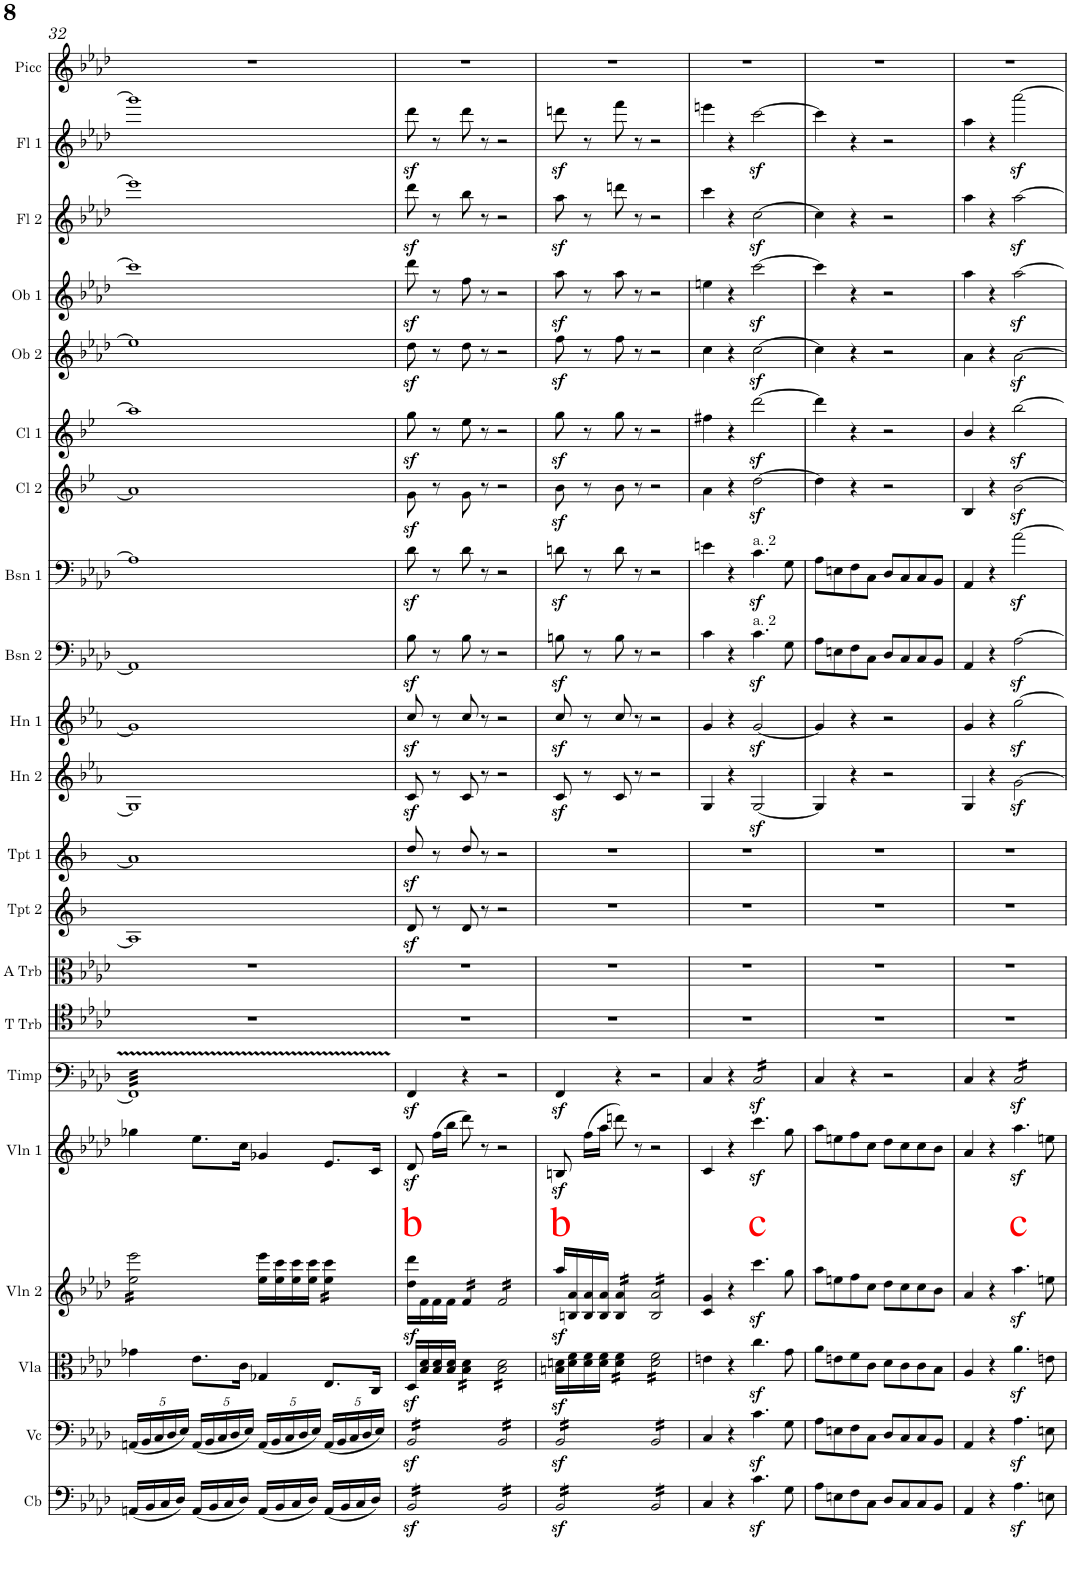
**kern	**kern	**kern	**kern	**kern	**text	**kern	**kern	**kern	**kern	**kern	**kern	**kern	**kern	**kern	**kern	**kern	**kern	**kern	**kern	**kern	**kern
*part21	*part20	*part19	*part18	*part17	*part17	*part16	*part15	*part14	*part13	*part12	*part11	*part10	*part9	*part8	*part7	*part6	*part5	*part4	*part3	*part2	*part1
*staff21	*staff20	*staff19	*staff18	*staff17	*staff17	*staff16	*staff15	*staff14	*staff13	*staff12	*staff11	*staff10	*staff9	*staff8	*staff7	*staff6	*staff5	*staff4	*staff3	*staff2	*staff1
*I"Contrabass	*I"Violoncello	*I"Viola	*I"Violin 2	*I"Violin 1	*	*I"Timpani	*I"Tenor Trombone	*I"Alto Trombone	*I"Eb Trumpet 2	*I"Eb Trumpet 1	*I"F Horn 2	*I"F Horn 1	*I"Bassoon 2	*I"Bassoon 1	*I"Bb Clarinet 2	*I"Bb Clarinet 1	*I"Oboe 2	*I"Oboe 1	*I"Flute 2	*I"Flute 1	*I"Piccolo
*I'Cb	*I'Vc	*I'Vla	*I'Vln 2	*I'Vln 1	*	*I'Timp	*I'T Trb	*I'A Trb	*I'Tpt 2	*I'Tpt 1	*I'Hn 2	*I'Hn 1	*I'Bsn 2	*I'Bsn 1	*I'Cl 2	*I'Cl 1	*I'Ob 2	*I'Ob 1	*I'Fl 2	*I'Fl 1	*I'Picc
!!LO:PB:g=z
*clefF4	*clefF4	*clefC3	*clefG2	*clefG2	*	*clefF4	*clefC4	*clefC3	*clefG2	*clefG2	*clefG2	*clefG2	*clefF4	*clefF4	*clefG2	*clefG2	*clefG2	*clefG2	*clefG2	*clefG2	*clefG2
*Trd7c12	*	*	*	*	*	*	*	*	*Trd-2c-3	*Trd-2c-3	*Trd4c7	*Trd4c7	*	*	*Trd1c2	*Trd1c2	*	*	*	*	*Trd-7c-12
*k[b-e-a-d-]	*k[b-e-a-d-]	*k[b-e-a-d-]	*k[b-e-a-d-]	*k[b-e-a-d-]	*	*k[b-e-a-d-]	*k[b-e-a-d-]	*k[b-e-a-d-]	*k[b-]	*k[b-]	*k[b-e-a-]	*k[b-e-a-]	*k[b-e-a-d-]	*k[b-e-a-d-]	*k[b-e-]	*k[b-e-]	*k[b-e-a-d-]	*k[b-e-a-d-]	*k[b-e-a-d-]	*k[b-e-a-d-]	*k[b-e-a-d-]
*M4/4	*M4/4	*M4/4	*M4/4	*M4/4	*	*M4/4	*M4/4	*M4/4	*M4/4	*M4/4	*M4/4	*M4/4	*M4/4	*M4/4	*M4/4	*M4/4	*M4/4	*M4/4	*M4/4	*M4/4	*M4/4
*met(c)	*met(c)	*met(c)	*met(c)	*met(c)	*	*met(c)	*met(c)	*met(c)	*met(c)	*met(c)	*met(c)	*met(c)	*met(c)	*met(c)	*met(c)	*met(c)	*met(c)	*met(c)	*met(c)	*met(c)	*met(c)
*	*Xbrackettup	*	*	*	*	*	*	*	*	*	*	*	*	*	*	*	*	*	*	*	*
=32	=32	=32	=32	=32	=32	=32	=32	=32	=32	=32	=32	=32	=32	=32	=32	=32	=32	=32	=32	=32	=32
*	*	*	*tremolo	*	*	*	*	*	*	*	*	*	*	*	*	*	*	*	*	*	*
*	*	*	*	*	*	*tremolo	*	*	*	*	*	*	*	*	*	*	*	*	*	*	*
(16AAn/LL	(20AAn/LL	4g-X\	16ee-\ 16eee-\LL	4gg-X\	.	32FF]LLL	1r	1r	1A]	1a]	1G]	1g]	1AA]	1A]	1a-]	1aa-]	1ee-]	1ccc]	1eee-]	1ggg-]	1r
.	.	.	.	.	.	32FF	.	.	.	.	.	.	.	.	.	.	.	.	.	.	.
.	20BB-/	.	.	.	.	.	.	.	.	.	.	.	.	.	.	.	.	.	.	.	.
16BB-/	.	.	16ee-\ 16eee-\	.	.	32FF	.	.	.	.	.	.	.	.	.	.	.	.	.	.	.
.	.	.	.	.	.	32FF	.	.	.	.	.	.	.	.	.	.	.	.	.	.	.
.	20C/	.	.	.	.	.	.	.	.	.	.	.	.	.	.	.	.	.	.	.	.
16C/	.	.	16ee-\ 16eee-\	.	.	32FF	.	.	.	.	.	.	.	.	.	.	.	.	.	.	.
.	20D-/	.	.	.	.	.	.	.	.	.	.	.	.	.	.	.	.	.	.	.	.
.	.	.	.	.	.	32FF	.	.	.	.	.	.	.	.	.	.	.	.	.	.	.
16D-/JJ)	.	.	16ee-\ 16eee-\	.	.	32FF	.	.	.	.	.	.	.	.	.	.	.	.	.	.	.
.	20E-/JJ)	.	.	.	.	.	.	.	.	.	.	.	.	.	.	.	.	.	.	.	.
.	.	.	.	.	.	32FF	.	.	.	.	.	.	.	.	.	.	.	.	.	.	.
(16AA/LL	(20AA/LL	8.e-\L	16ee-\ 16eee-\	8.ee-\L	.	32FF	.	.	.	.	.	.	.	.	.	.	.	.	.	.	.
.	.	.	.	.	.	32FF	.	.	.	.	.	.	.	.	.	.	.	.	.	.	.
.	20BB-/	.	.	.	.	.	.	.	.	.	.	.	.	.	.	.	.	.	.	.	.
16BB-/	.	.	16ee-\ 16eee-\	.	.	32FF	.	.	.	.	.	.	.	.	.	.	.	.	.	.	.
.	.	.	.	.	.	32FF	.	.	.	.	.	.	.	.	.	.	.	.	.	.	.
.	20C/	.	.	.	.	.	.	.	.	.	.	.	.	.	.	.	.	.	.	.	.
16C/	.	.	16ee-\ 16eee-\	.	.	32FF	.	.	.	.	.	.	.	.	.	.	.	.	.	.	.
.	20D-/	.	.	.	.	.	.	.	.	.	.	.	.	.	.	.	.	.	.	.	.
.	.	.	.	.	.	32FF	.	.	.	.	.	.	.	.	.	.	.	.	.	.	.
16D-/JJ)	.	16c\Jk	16ee-\ 16eee-\JJ	16cc\Jk	.	32FF	.	.	.	.	.	.	.	.	.	.	.	.	.	.	.
*	*	*	*Xtremolo	*	*	*	*	*	*	*	*	*	*	*	*	*	*	*	*	*	*
.	20E-/JJ)	.	.	.	.	.	.	.	.	.	.	.	.	.	.	.	.	.	.	.	.
.	.	.	.	.	.	32FF	.	.	.	.	.	.	.	.	.	.	.	.	.	.	.
(16AA/LL	(20AA/LL	4G-X/	16ee-\ 16eee-\LL	4g-X/	.	32FF	.	.	.	.	.	.	.	.	.	.	.	.	.	.	.
.	.	.	.	.	.	32FF	.	.	.	.	.	.	.	.	.	.	.	.	.	.	.
.	20BB-/	.	.	.	.	.	.	.	.	.	.	.	.	.	.	.	.	.	.	.	.
16BB-/	.	.	16ee-\ 16ccc\	.	.	32FF	.	.	.	.	.	.	.	.	.	.	.	.	.	.	.
.	.	.	.	.	.	32FF	.	.	.	.	.	.	.	.	.	.	.	.	.	.	.
.	20C/	.	.	.	.	.	.	.	.	.	.	.	.	.	.	.	.	.	.	.	.
16C/	.	.	16ee-\ 16ccc\	.	.	32FF	.	.	.	.	.	.	.	.	.	.	.	.	.	.	.
.	20D-/	.	.	.	.	.	.	.	.	.	.	.	.	.	.	.	.	.	.	.	.
.	.	.	.	.	.	32FF	.	.	.	.	.	.	.	.	.	.	.	.	.	.	.
16D-/JJ)	.	.	16ee-\ 16ccc\JJ	.	.	32FF	.	.	.	.	.	.	.	.	.	.	.	.	.	.	.
.	20E-/JJ)	.	.	.	.	.	.	.	.	.	.	.	.	.	.	.	.	.	.	.	.
.	.	.	.	.	.	32FF	.	.	.	.	.	.	.	.	.	.	.	.	.	.	.
*	*	*	*tremolo	*	*	*	*	*	*	*	*	*	*	*	*	*	*	*	*	*	*
(16AA/LL	(20AA/LL	8.E-/L	16ee-\ 16ccc\LL	8.e-/L	.	32FF	.	.	.	.	.	.	.	.	.	.	.	.	.	.	.
.	.	.	.	.	.	32FF	.	.	.	.	.	.	.	.	.	.	.	.	.	.	.
.	20BB-/	.	.	.	.	.	.	.	.	.	.	.	.	.	.	.	.	.	.	.	.
16BB-/	.	.	16ee-\ 16ccc\	.	.	32FF	.	.	.	.	.	.	.	.	.	.	.	.	.	.	.
.	.	.	.	.	.	32FF	.	.	.	.	.	.	.	.	.	.	.	.	.	.	.
.	20C/	.	.	.	.	.	.	.	.	.	.	.	.	.	.	.	.	.	.	.	.
16C/	.	.	16ee-\ 16ccc\	.	.	32FF	.	.	.	.	.	.	.	.	.	.	.	.	.	.	.
.	20D-/	.	.	.	.	.	.	.	.	.	.	.	.	.	.	.	.	.	.	.	.
.	.	.	.	.	.	32FF	.	.	.	.	.	.	.	.	.	.	.	.	.	.	.
16D-/JJ)	.	16C/Jk	16ee-\ 16ccc\JJ	16c/Jk	.	32FF	.	.	.	.	.	.	.	.	.	.	.	.	.	.	.
*	*	*	*Xtremolo	*	*	*	*	*	*	*	*	*	*	*	*	*	*	*	*	*	*
.	20E-/JJ)	.	.	.	.	.	.	.	.	.	.	.	.	.	.	.	.	.	.	.	.
.	.	.	.	.	.	32FFJJJ	.	.	.	.	.	.	.	.	.	.	.	.	.	.	.
*	*	*	*	*	*	*Xtremolo	*	*	*	*	*	*	*	*	*	*	*	*	*	*	*
=33	=33	=33	=33	=33	=33	=33	=33	=33	=33	=33	=33	=33	=33	=33	=33	=33	=33	=33	=33	=33	=33
!	!	!	!	!	!LO:LY:b:color=#FF0000	!	!	!	!	!	!	!	!	!	!	!	!	!	!	!	!
*tremolo	*	*	*	*	*	*	*	*	*	*	*	*	*	*	*	*	*	*	*	*	*
*	*tremolo	*	*	*	*	*	*	*	*	*	*	*	*	*	*	*	*	*	*	*	*
16BB-z</LL	16BB-z</LL	16D-z</LL	16dd-\z< 16ddd-\z<LL	8d-z</	b	4FFz</	1r	1r	8dz</	8ddz</	8cz</	8ccz</	8B-z<\	8d-z<\	8gz<\	8ggz<\	8dd-z<\	8ddd-z<\	8ddd-z<\	8ddd-z<\	1r
16BB-z</	16BB-z</	16B-/ 16d-/	16f\	.	.	.	.	.	.	.	.	.	.	.	.	.	.	.	.	.	.
16BB-z</	16BB-z</	16B-/ 16d-/	16f\	(16ff\LL	.	.	.	.	8r	8r	8r	8r	8r	8r	8r	8r	8r	8r	8r	8r	.
16BB-z</	16BB-z</	16B-/ 16d-/JJ	16f\JJ	16bb-\JJ	.	.	.	.	.	.	.	.	.	.	.	.	.	.	.	.	.
*	*	*tremolo	*	*	*	*	*	*	*	*	*	*	*	*	*	*	*	*	*	*	*
*	*	*	*tremolo	*	*	*	*	*	*	*	*	*	*	*	*	*	*	*	*	*	*
16BB-z</	16BB-z</	16B-\ 16d-\LL	16f/LL	8ddd-\)	.	4r	.	.	8d/	8dd/	8c/	8cc/	8B-\	8d-\	8g\	8ee-\	8dd-\	8ff\	8bb-\	8ddd-\	.
16BB-z</	16BB-z</	16B-\ 16d-\	16f/	.	.	.	.	.	.	.	.	.	.	.	.	.	.	.	.	.	.
16BB-z</	16BB-z</	16B-\ 16d-\	16f/	8r	.	.	.	.	8r	8r	8r	8r	8r	8r	8r	8r	8r	8r	8r	8r	.
16BB-z</JJ	16BB-z</JJ	16B-\ 16d-\JJ	16f/JJ	.	.	.	.	.	.	.	.	.	.	.	.	.	.	.	.	.	.
16BB-/LL	16BB-/LL	16B-\ 16d-\LL	16f/LL	2r	.	2r	.	.	2r	2r	2r	2r	2r	2r	2r	2r	2r	2r	2r	2r	.
16BB-/	16BB-/	16B-\ 16d-\	16f/	.	.	.	.	.	.	.	.	.	.	.	.	.	.	.	.	.	.
16BB-/	16BB-/	16B-\ 16d-\	16f/	.	.	.	.	.	.	.	.	.	.	.	.	.	.	.	.	.	.
16BB-/	16BB-/	16B-\ 16d-\	16f/	.	.	.	.	.	.	.	.	.	.	.	.	.	.	.	.	.	.
16BB-/	16BB-/	16B-\ 16d-\	16f/	.	.	.	.	.	.	.	.	.	.	.	.	.	.	.	.	.	.
16BB-/	16BB-/	16B-\ 16d-\	16f/	.	.	.	.	.	.	.	.	.	.	.	.	.	.	.	.	.	.
16BB-/	16BB-/	16B-\ 16d-\	16f/	.	.	.	.	.	.	.	.	.	.	.	.	.	.	.	.	.	.
16BB-/JJ	16BB-/JJ	16B-\ 16d-\JJ	16f/JJ	.	.	.	.	.	.	.	.	.	.	.	.	.	.	.	.	.	.
*	*	*	*Xtremolo	*	*	*	*	*	*	*	*	*	*	*	*	*	*	*	*	*	*
*	*	*Xtremolo	*	*	*	*	*	*	*	*	*	*	*	*	*	*	*	*	*	*	*
=34	=34	=34	=34	=34	=34	=34	=34	=34	=34	=34	=34	=34	=34	=34	=34	=34	=34	=34	=34	=34	=34
!	!	!	!	!	!LO:LY:b:color=#FF0000	!	!	!	!	!	!	!	!	!	!	!	!	!	!	!	!
16BB-z</LL	16BB-z</LL	16Bn\z< 16dn\z<LL	16aa-z</LL	8Bnz</	b	4FFz</	1r	1r	1r	1r	8cz</	8ccz</	8Bnz<\	8dnz<\	8b-z<\	8ggz<\	8ffz<\	8aa-z<\	8aa-z<\	8dddnz<\	1r
16BB-z</	16BB-z</	16d\ 16f\	16Bn/ 16a-/	.	.	.	.	.	.	.	.	.	.	.	.	.	.	.	.	.	.
16BB-z</	16BB-z</	16d\ 16f\	16B/ 16a-/	(16ff\LL	.	.	.	.	.	.	8r	8r	8r	8r	8r	8r	8r	8r	8r	8r	.
16BB-z</	16BB-z</	16d\ 16f\JJ	16B/ 16a-/JJ	16aa-\JJ	.	.	.	.	.	.	.	.	.	.	.	.	.	.	.	.	.
*	*	*tremolo	*	*	*	*	*	*	*	*	*	*	*	*	*	*	*	*	*	*	*
*	*	*	*tremolo	*	*	*	*	*	*	*	*	*	*	*	*	*	*	*	*	*	*
16BB-z</	16BB-z</	16d\ 16f\LL	16B/ 16a-/LL	8dddn\)	.	4r	.	.	.	.	8c/	8cc/	8B\	8d\	8b-\	8gg\	8ff\	8aa-\	8dddn\	8fff\	.
16BB-z</	16BB-z</	16d\ 16f\	16B/ 16a-/	.	.	.	.	.	.	.	.	.	.	.	.	.	.	.	.	.	.
16BB-z</	16BB-z</	16d\ 16f\	16B/ 16a-/	8r	.	.	.	.	.	.	8r	8r	8r	8r	8r	8r	8r	8r	8r	8r	.
16BB-z</JJ	16BB-z</JJ	16d\ 16f\JJ	16B/ 16a-/JJ	.	.	.	.	.	.	.	.	.	.	.	.	.	.	.	.	.	.
16BB-/LL	16BB-/LL	16d\ 16f\LL	16B/ 16a-/LL	2r	.	2r	.	.	.	.	2r	2r	2r	2r	2r	2r	2r	2r	2r	2r	.
16BB-/	16BB-/	16d\ 16f\	16B/ 16a-/	.	.	.	.	.	.	.	.	.	.	.	.	.	.	.	.	.	.
16BB-/	16BB-/	16d\ 16f\	16B/ 16a-/	.	.	.	.	.	.	.	.	.	.	.	.	.	.	.	.	.	.
16BB-/	16BB-/	16d\ 16f\	16B/ 16a-/	.	.	.	.	.	.	.	.	.	.	.	.	.	.	.	.	.	.
16BB-/	16BB-/	16d\ 16f\	16B/ 16a-/	.	.	.	.	.	.	.	.	.	.	.	.	.	.	.	.	.	.
16BB-/	16BB-/	16d\ 16f\	16B/ 16a-/	.	.	.	.	.	.	.	.	.	.	.	.	.	.	.	.	.	.
16BB-/	16BB-/	16d\ 16f\	16B/ 16a-/	.	.	.	.	.	.	.	.	.	.	.	.	.	.	.	.	.	.
16BB-/JJ	16BB-/JJ	16d\ 16f\JJ	16B/ 16a-/JJ	.	.	.	.	.	.	.	.	.	.	.	.	.	.	.	.	.	.
*	*	*	*Xtremolo	*	*	*	*	*	*	*	*	*	*	*	*	*	*	*	*	*	*
*	*	*Xtremolo	*	*	*	*	*	*	*	*	*	*	*	*	*	*	*	*	*	*	*
*	*Xtremolo	*	*	*	*	*	*	*	*	*	*	*	*	*	*	*	*	*	*	*	*
*Xtremolo	*	*	*	*	*	*	*	*	*	*	*	*	*	*	*	*	*	*	*	*	*
=35	=35	=35	=35	=35	=35	=35	=35	=35	=35	=35	=35	=35	=35	=35	=35	=35	=35	=35	=35	=35	=35
4C/	4C/	4en\	4c/ 4g/	4c/	.	4C/	1r	1r	1r	1r	4G/	4g/	4c\	4en\	4a\	4ff#X\	4cc\	4een\	4ccc\	4eeen\	1r
4r	4r	4r	4r	4r	.	4r	.	.	.	.	4r	4r	4r	4r	4r	4r	4r	4r	4r	4r	.
!	!	!	!	!	!	!	!	!	!	!	!	!	!	!LO:TX:a:t=a. 2	!	!	!	!	!	!	!
!	!	!	!	!	!	!	!	!	!	!	!	!	!LO:TX:a:t=a. 2	!	!	!	!	!	!	!	!
!	!	!	!	!	!LO:LY:b:color=#FF0000	!	!	!	!	!	!	!	!	!	!	!	!	!	!	!	!
*	*	*	*	*	*	*tremolo	*	*	*	*	*	*	*	*	*	*	*	*	*	*	*
4.cz<\	4.cz<\	4.ccz<\	4.cccz<\	4.cccz<\	c	16Cz</LL	.	.	.	.	[2Gz</	[2gz</	4.cz<\	4.cz<\	[2ddz<\	[2dddz<\	[2ccz<\	[2cccz<\	[2ccz<\	[2cccz<\	.
.	.	.	.	.	.	16Cz</	.	.	.	.	.	.	.	.	.	.	.	.	.	.	.
.	.	.	.	.	.	16Cz</	.	.	.	.	.	.	.	.	.	.	.	.	.	.	.
.	.	.	.	.	.	16Cz</	.	.	.	.	.	.	.	.	.	.	.	.	.	.	.
.	.	.	.	.	.	16Cz</	.	.	.	.	.	.	.	.	.	.	.	.	.	.	.
.	.	.	.	.	.	16Cz</	.	.	.	.	.	.	.	.	.	.	.	.	.	.	.
8G\	8G\	8g\	8gg\	8gg\	.	16Cz</	.	.	.	.	.	.	8G\	8G\	.	.	.	.	.	.	.
.	.	.	.	.	.	16Cz</JJ	.	.	.	.	.	.	.	.	.	.	.	.	.	.	.
*	*	*	*	*	*	*Xtremolo	*	*	*	*	*	*	*	*	*	*	*	*	*	*	*
=36	=36	=36	=36	=36	=36	=36	=36	=36	=36	=36	=36	=36	=36	=36	=36	=36	=36	=36	=36	=36	=36
8A-\L	8A-\L	8a-\L	8aa-\L	8aa-\L	.	4C/	1r	1r	1r	1r	4G/]	4g/]	8A-\L	8A-\L	4dd\]	4ddd\]	4cc\]	4ccc\]	4cc\]	4ccc\]	1r
8En\	8En\	8en\	8een\	8een\	.	.	.	.	.	.	.	.	8En\	8En\	.	.	.	.	.	.	.
8F\	8F\	8f\	8ff\	8ff\	.	4r	.	.	.	.	4r	4r	8F\	8F\	4r	4r	4r	4r	4r	4r	.
8C\J	8C\J	8c\J	8cc\J	8cc\J	.	.	.	.	.	.	.	.	8C\J	8C\J	.	.	.	.	.	.	.
8D-/L	8D-/L	8d-\L	8dd-\L	8dd-\L	.	2r	.	.	.	.	2r	2r	8D-/L	8D-/L	2r	2r	2r	2r	2r	2r	.
8C/	8C/	8c\	8cc\	8cc\	.	.	.	.	.	.	.	.	8C/	8C/	.	.	.	.	.	.	.
8C/	8C/	8c\	8cc\	8cc\	.	.	.	.	.	.	.	.	8C/	8C/	.	.	.	.	.	.	.
8BB-/J	8BB-/J	8B-\J	8b-\J	8b-\J	.	.	.	.	.	.	.	.	8BB-/J	8BB-/J	.	.	.	.	.	.	.
=37	=37	=37	=37	=37	=37	=37	=37	=37	=37	=37	=37	=37	=37	=37	=37	=37	=37	=37	=37	=37	=37
4AA-/	4AA-/	4A-/	4a-/	4a-/	.	4C/	1r	1r	1r	1r	4G/	4g/	4AA-/	4AA-/	4B-/	4b-/	4a-\	4aa-\	4aa-\	4aa-\	1r
4r	4r	4r	4r	4r	.	4r	.	.	.	.	4r	4r	4r	4r	4r	4r	4r	4r	4r	4r	.
!	!	!	!	!	!LO:LY:b:color=#FF0000	!	!	!	!	!	!	!	!	!	!	!	!	!	!	!	!
*	*	*	*	*	*	*tremolo	*	*	*	*	*	*	*	*	*	*	*	*	*	*	*
4.A-z<\	4.A-z<\	4.a-z<\	4.aa-z<\	4.aa-z<\	c	16Cz</LL	.	.	.	.	[2gz<\	[2ggz<\	[2A-z<\	[2a-z<\	[2b-z<\	[2bb-z<\	[2a-z<\	[2aa-z<\	[2aa-z<\	[2aaa-z<\	.
.	.	.	.	.	.	16Cz</	.	.	.	.	.	.	.	.	.	.	.	.	.	.	.
.	.	.	.	.	.	16Cz</	.	.	.	.	.	.	.	.	.	.	.	.	.	.	.
.	.	.	.	.	.	16Cz</	.	.	.	.	.	.	.	.	.	.	.	.	.	.	.
.	.	.	.	.	.	16Cz</	.	.	.	.	.	.	.	.	.	.	.	.	.	.	.
.	.	.	.	.	.	16Cz</	.	.	.	.	.	.	.	.	.	.	.	.	.	.	.
8En\	8En\	8en\	8een\	8een\	.	16Cz</	.	.	.	.	.	.	.	.	.	.	.	.	.	.	.
.	.	.	.	.	.	16Cz</JJ	.	.	.	.	.	.	.	.	.	.	.	.	.	.	.
*	*	*	*	*	*	*Xtremolo	*	*	*	*	*	*	*	*	*	*	*	*	*	*	*
=	=	=	=	=	=	=	=	=	=	=	=	=	=	=	=	=	=	=	=	=	=
*-	*-	*-	*-	*-	*-	*-	*-	*-	*-	*-	*-	*-	*-	*-	*-	*-	*-	*-	*-	*-	*-
